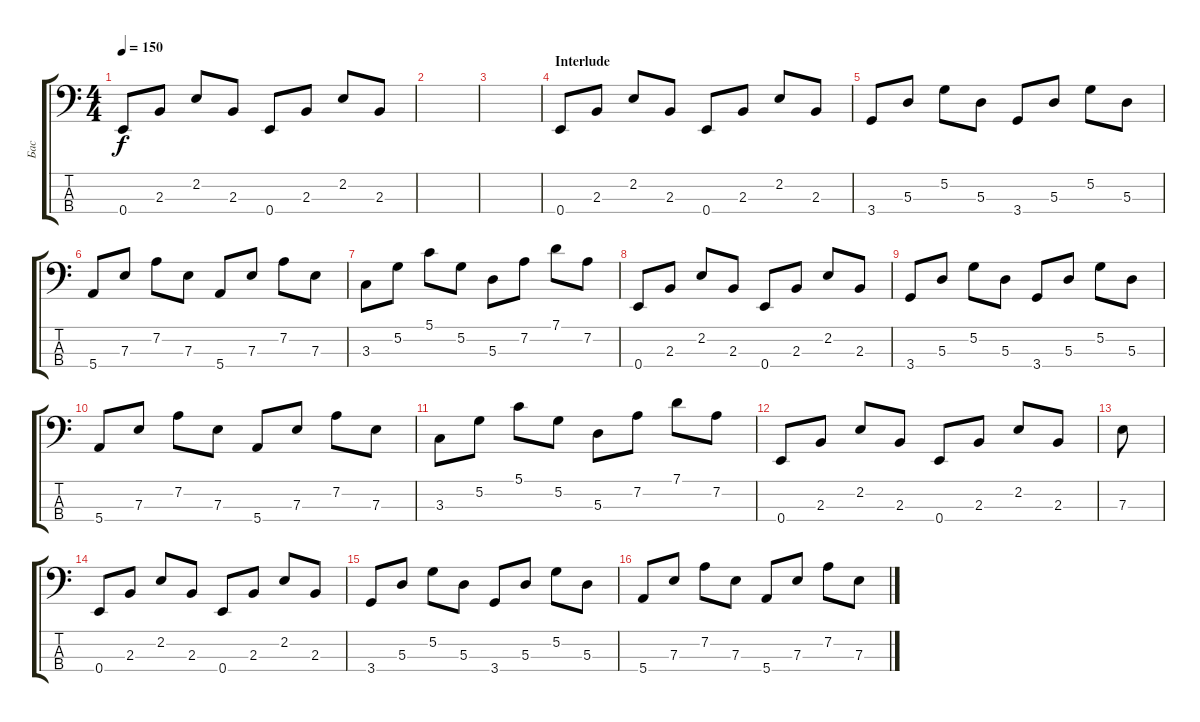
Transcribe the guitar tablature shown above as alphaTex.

\track ("Бас" "Бас") {instrument electricbassfinger}
\staff {score tabs}
\tuning (G2 D2 A1 E1) {hide}
\ts (4 4)
\tempo 150
\clef f4
\ks c
0.4.8{dy f} 2.3.8 2.2.8 2.3.8 0.4.8 2.3.8 2.2.8 2.3.8 |
|
|
\section ("" "Interlude")
0.4.8 2.3.8 2.2.8 2.3.8 0.4.8 2.3.8 2.2.8 2.3.8 |
3.4.8 5.3.8 5.2.8 5.3.8 3.4.8 5.3.8 5.2.8 5.3.8 |
5.4.8 7.3.8 7.2.8 7.3.8 5.4.8 7.3.8 7.2.8 7.3.8 |
3.3.8 5.2.8 5.1.8 5.2.8 5.3.8 7.2.8 7.1.8 7.2.8 |
0.4.8 2.3.8 2.2.8 2.3.8 0.4.8 2.3.8 2.2.8 2.3.8 |
3.4.8 5.3.8 5.2.8 5.3.8 3.4.8 5.3.8 5.2.8 5.3.8 |
5.4.8 7.3.8 7.2.8 7.3.8 5.4.8 7.3.8 7.2.8 7.3.8 |
3.3.8 5.2.8 5.1.8 5.2.8 5.3.8 7.2.8 7.1.8 7.2.8 |
0.4.8 2.3.8 2.2.8 2.3.8 0.4.8 2.3.8 2.2.8 2.3.8 |
7.3.8 |
0.4.8 2.3.8 2.2.8 2.3.8 0.4.8 2.3.8 2.2.8 2.3.8 |
3.4.8 5.3.8 5.2.8 5.3.8 3.4.8 5.3.8 5.2.8 5.3.8 |
5.4.8 7.3.8 7.2.8 7.3.8 5.4.8 7.3.8 7.2.8 7.3.8
